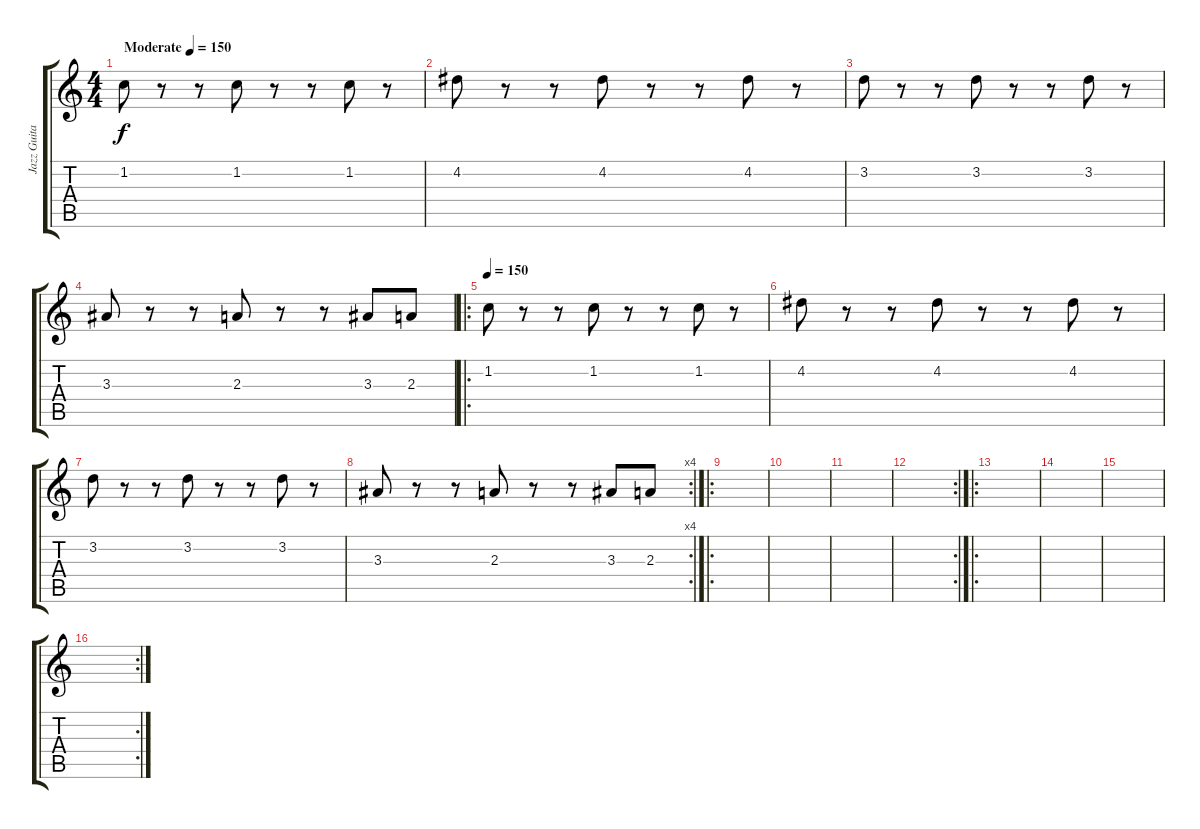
\track ("Jazz Guitar" "Jazz Guita") {instrument electricguitarjazz}
\staff {score tabs}
\tuning (E4 B3 G3 D3 A2 E2) {hide}
\ts (4 4)
\tempo (150 "Moderate")
\clef g2
\ks c
1.2.8{dy f volume 13 balance 8 instrument electricguitarjazz} r.8 r.8 1.2.8 r.8 r.8 1.2.8 r.8 |
4.2.8 r.8 r.8 4.2.8 r.8 r.8 4.2.8 r.8 |
3.2.8 r.8 r.8 3.2.8 r.8 r.8 3.2.8 r.8 |
3.3.8 r.8 r.8 2.3.8 r.8 r.8 3.3.8 2.3.8 |
\ro
\tempo 150
1.2.8 r.8 r.8 1.2.8 r.8 r.8 1.2.8 r.8 |
4.2.8 r.8 r.8 4.2.8 r.8 r.8 4.2.8 r.8 |
3.2.8 r.8 r.8 3.2.8 r.8 r.8 3.2.8 r.8 |
\rc 4
3.3.8 r.8 r.8 2.3.8 r.8 r.8 3.3.8 2.3.8 |
\ro
|
|
|
\rc 2
|
\ro
|
|
|
\rc 2
